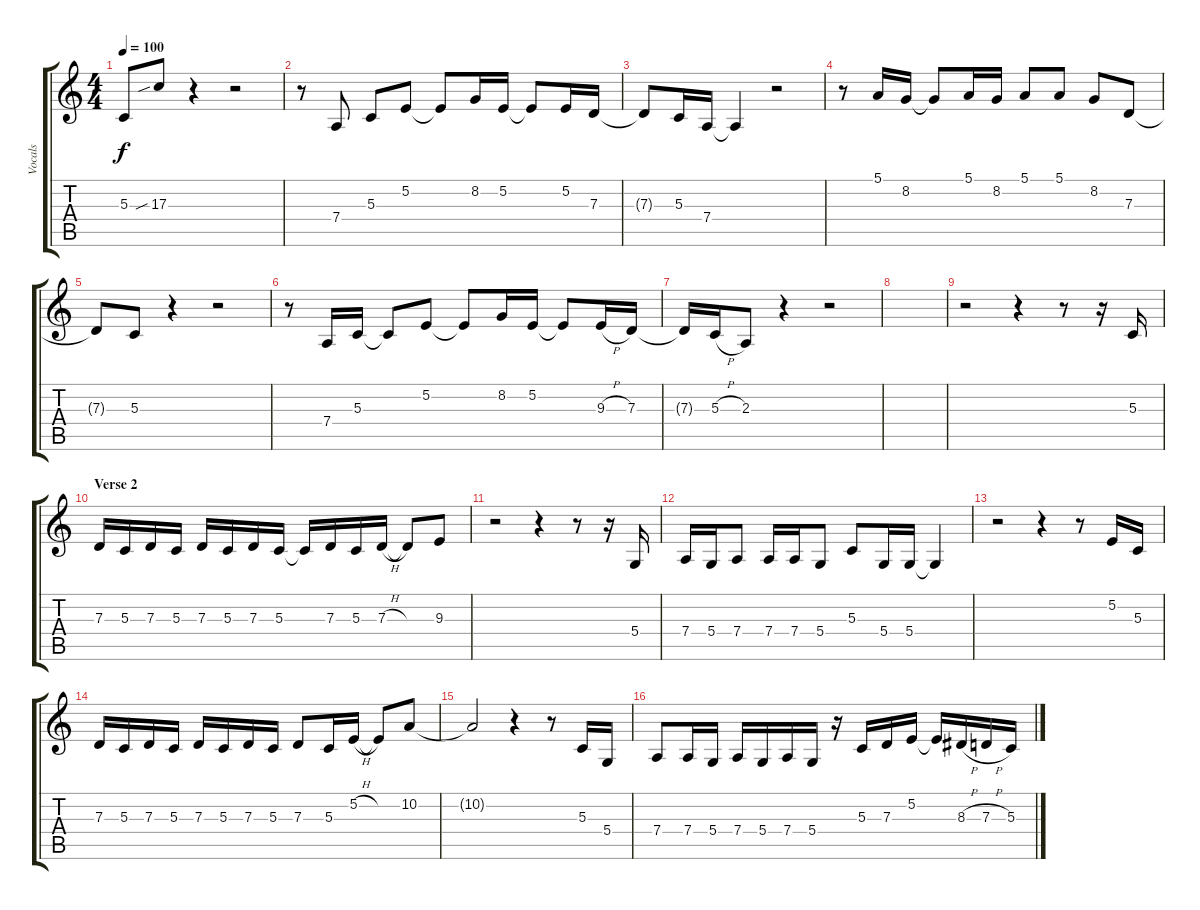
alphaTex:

\track ("Vocals" "Vocals") {instrument lead2sawtooth}
\staff {score tabs}
\tuning (E4 B3 G3 D3 A2 E2) {hide}
\ts (4 4)
\tempo 100
\clef g2
\ks c
5.3{t}.8{dy f} 17.3{sib}.8 r.4 r.2 |
r.8 7.4.8 5.3.8 5.2.8 5.2{t}.8 8.2.16 5.2.16 5.2{t}.8 5.2.16 7.3.16 |
7.3{t}.8 5.3.16 7.4.16 7.4{t}.4 r.2 |
r.8 5.1.16 8.2.16 8.2{t}.8 5.1.16 8.2.16 5.1.8 5.1.8 8.2.8 7.3.8 |
7.3{t}.8 5.3.8 r.4 r.2 |
r.8 7.4.16 5.3.16 5.3{t}.8 5.2.8 5.2{t}.8 8.2.16 5.2.16 5.2{t}.8 9.3{h}.16 7.3.16 |
7.3{t}.16 5.3{h}.16 2.3.8 r.4 r.2 |
|
r.2 r.4 r.8 r.16 5.3.16 |
\section ("" "Verse 2")
7.3.16 5.3.16 7.3.16 5.3.16 7.3.16 5.3.16 7.3.16 5.3.16 5.3{t}.16 7.3.16 5.3.16 7.3{h}.16 7.3{t}.8 9.3.8 |
r.2 r.4 r.8 r.16 5.4.16 |
7.4.16 5.4.16 7.4.8 7.4.16 7.4.16 5.4.8 5.3.8 5.4.16 5.4.16 5.4{t}.4 |
r.2 r.4 r.8 5.2.16 5.3.16 |
7.3.16 5.3.16 7.3.16 5.3.16 7.3.16 5.3.16 7.3.16 5.3.16 7.3.8 5.3.16 5.2{h}.16 5.2{t}.8 10.2.8 |
10.2{t}.2 r.4 r.8 5.3.16 5.4.16 |
7.4.8 7.4.16 5.4.16 7.4.16 5.4.16 7.4.16 5.4.16 r.16 5.3.16 7.3.16 5.2.16 5.2{t}.16 8.3{h}.16 7.3{h}.16 5.3{h}.16
